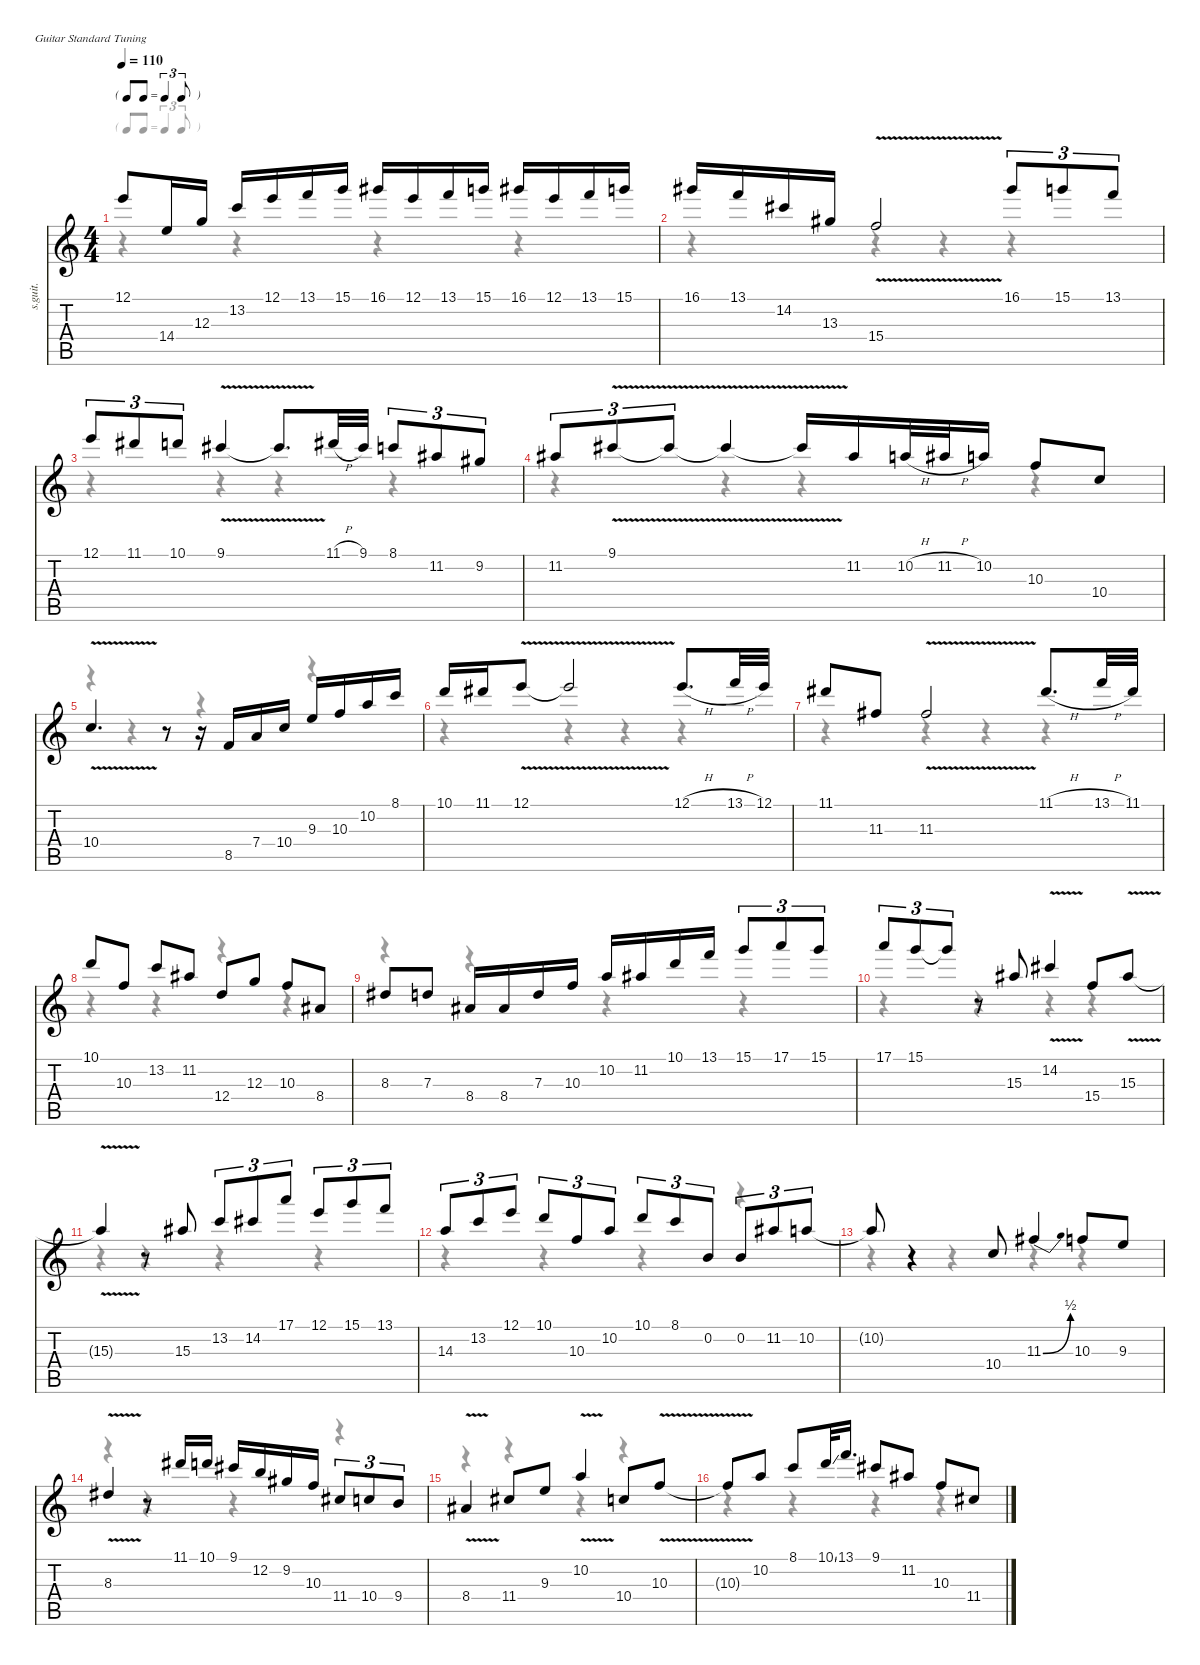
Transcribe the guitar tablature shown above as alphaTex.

\defaultSystemsLayout 4
\hideDynamics
\bracketExtendMode nobrackets
\otherSystemsTrackNameOrientation horizontal
\track ("DR" "s.guit.") {instrument acousticguitarsteel}
\staff {score tabs}
\tuning (E4 B3 G3 D3 A2 E2)
\voice
\ts (4 4)
\tf triplet8th
\tempo 110
\clef g2
\ks c
12.1.8{dy f beam Up} 14.4.16{beam Up} 12.3.16{beam Up} 13.2.16{beam Up} 12.1.16{beam Up} 13.1.16{beam Up} 15.1.16{beam Up} 16.1{acc #}.16{beam Up} 12.1.16{beam Up} 13.1.16{beam Up} 15.1.16{beam Up} 16.1{acc #}.16{beam Up} 12.1.16{beam Up} 13.1.16{beam Up} 15.1.16{beam Up} |
16.1{acc #}.16{beam Up} 13.1.16{beam Up} 14.2{acc #}.16{beam Up} 13.3{acc #}.16{beam Up} 15.4{v}.2{beam Up} 16.1{acc #}.8{tu (3 2) beam Up} 15.1.8{tu (3 2) beam Up} 13.1.8{tu (3 2) beam Up} |
12.1.8{tu (3 2) beam Up} 11.1{acc #}.8{tu (3 2) beam Up} 10.1.8{tu (3 2) beam Up} 9.1{v acc #}.4{beam Up} 9.1{v t acc #}.8{d beam Up} 11.1{h acc #}.32{beam Up} 9.1{acc #}.32{beam Up} 8.1.8{tu (3 2) beam Up} 11.2{acc #}.8{tu (3 2) beam Up} 9.2{acc #}.8{tu (3 2) beam Up} |
11.2{acc #}.8{tu (3 2) beam Up} 9.1{v acc #}.8{tu (3 2) beam Up} 9.1{v t acc #}.8{tu (3 2) beam Up} 9.1{v t acc #}.4{beam Up} 9.1{v t acc #}.16{beam Up} 11.2{acc #}.16{beam Up} 10.2{h}.32{beam Up} 11.2{h acc #}.32{beam Up} 10.2.16{beam Up} 10.3.8{beam Up} 10.4.8{beam Up} |
10.4{v}.4{d beam Up} r.8{beam Up} r.16{beam Up} 8.5.16{beam Up} 7.4.16{beam Up} 10.4.16{beam Up} 9.3.16{beam Up} 10.3.16{beam Up} 10.2.16{beam Up} 8.1.16{beam Up} |
10.1.16{beam Up} 11.1{acc #}.16{beam Up} 12.1{v}.8{beam Up} 12.1{v t}.2{beam Up} 12.1{h}.8{d beam Up} 13.1{h}.32{beam Up} 12.1.32{beam Up} |
11.1{acc #}.8{beam Up} 11.3{acc #}.8{beam Up} 11.3{v acc #}.2{beam Up} 11.1{h acc #}.8{d beam Up} 13.1{h}.32{beam Up} 11.1{acc #}.32{beam Up} |
10.1.8{beam Up} 10.3.8{beam Up} 13.2.8{beam Up} 11.2{acc #}.8{beam Up} 12.4.8{beam Up} 12.3.8{beam Up} 10.3.8{beam Up} 8.4{acc #}.8{beam Up} |
8.3{acc #}.8{beam Up} 7.3.8{beam Up} 8.4{acc #}.16{beam Up} 8.4{acc #}.16{beam Up} 7.3.16{beam Up} 10.3.16{beam Up} 10.2.16{beam Up} 11.2{acc #}.16{beam Up} 10.1.16{beam Up} 13.1.16{beam Up} 15.1.8{tu (3 2) beam Up} 17.1.8{tu (3 2) beam Up} 15.1.8{tu (3 2) beam Up} |
17.1.8{tu (3 2) beam Up} 15.1.8{tu (3 2) beam Up} 15.1{t}.8{tu (3 2) beam Up} r.8{beam Up} 15.3{acc #}.8{beam Up} 14.2{v acc #}.4{beam Up} 15.4.8{beam Up} 15.3{v acc #}.8{beam Up} |
15.3{v t acc #}.4{beam Up} r.8{beam Up} 15.3{acc #}.8{beam Up} 13.2.8{tu (3 2) beam Up} 14.2{acc #}.8{tu (3 2) beam Up} 17.1.8{tu (3 2) beam Up} 12.1.8{tu (3 2) beam Up} 15.1.8{tu (3 2) beam Up} 13.1.8{tu (3 2) beam Up} |
14.3.8{tu (3 2) beam Up} 13.2.8{tu (3 2) beam Up} 12.1.8{tu (3 2) beam Up} 10.1.8{tu (3 2) beam Up} 10.3.8{tu (3 2) beam Up} 10.2.8{tu (3 2) beam Up} 10.1.8{tu (3 2) beam Up} 8.1.8{tu (3 2) beam Up} 0.2.8{tu (3 2) beam Up} 0.2.8{tu (3 2) beam Up} 11.2{acc #}.8{tu (3 2) beam Up} 10.2.8{tu (3 2) beam Up} |
10.2{t}.8{beam Up} r.4{beam Up} 10.4.8{beam Up} 11.3{be (bend 0 0 30 2) acc #}.4{beam Up} 10.3.8{beam Up} 9.3.8{beam Up} |
8.3{v acc #}.4{beam Up} r.8{beam Up} 11.1{acc #}.16{beam Up} 10.1.16{beam Up} 9.1{acc #}.16{beam Up} 12.2.16{beam Up} 9.2{acc #}.16{beam Up} 10.3.16{beam Up} 11.4{acc #}.8{tu (3 2) beam Up} 10.4.8{tu (3 2) beam Up} 9.4.8{tu (3 2) beam Up} |
8.4{v acc #}.4{beam Up} 11.4{acc #}.8{beam Up} 9.3.8{beam Up} 10.2{v}.4{beam Up} 10.4.8{beam Up} 10.3{v}.8{beam Up} |
10.3{v t}.8{beam Up} 10.2.8{beam Up} 8.1.8{beam Up} 10.1{ss}.32{beam Up} 13.1.16{d beam Up} 9.1{acc #}.8{beam Up} 11.2{acc #}.8{beam Up} 10.3.8{beam Up} 11.4{acc #}.8{beam Up}
\voice
\clef g2
\ottava regular
\simile none
\ks c
r.4{dy mf beam Down} r.4{beam Down} r.4{beam Down} r.4{beam Down} |
r.4{beam Down} r.4{beam Down} r.4{beam Down} r.4{beam Down} |
r.4{beam Down} r.4{beam Down} r.4{beam Down} r.4{beam Down} |
r.4{beam Down} r.4{beam Down} r.4{beam Down} r.4{beam Down} |
r.4{beam Down} r.4{beam Down} r.4{beam Down} r.4{beam Down} |
r.4{beam Down} r.4{beam Down} r.4{beam Down} r.4{beam Down} |
r.4{beam Down} r.4{beam Down} r.4{beam Down} r.4{beam Down} |
r.4{beam Down} r.4{beam Down} r.4{beam Down} r.4{beam Down} |
r.4{beam Down} r.4{beam Down} r.4{beam Down} r.4{beam Down} |
r.4{beam Down} r.4{beam Down} r.4{beam Down} r.4{beam Down} |
r.4{beam Down} r.4{beam Down} r.4{beam Down} r.4{beam Down} |
r.4{beam Down} r.4{beam Down} r.4{beam Down} r.4{beam Down} |
r.4{beam Down} r.4{beam Down} r.4{beam Down} r.4{beam Down} |
r.4{beam Down} r.4{beam Down} r.4{beam Down} r.4{beam Down} |
r.4{beam Down} r.4{beam Down} r.4{beam Down} r.4{beam Down} |
r.4{beam Down} r.4{beam Down} r.4{beam Down} r.4{beam Down}
